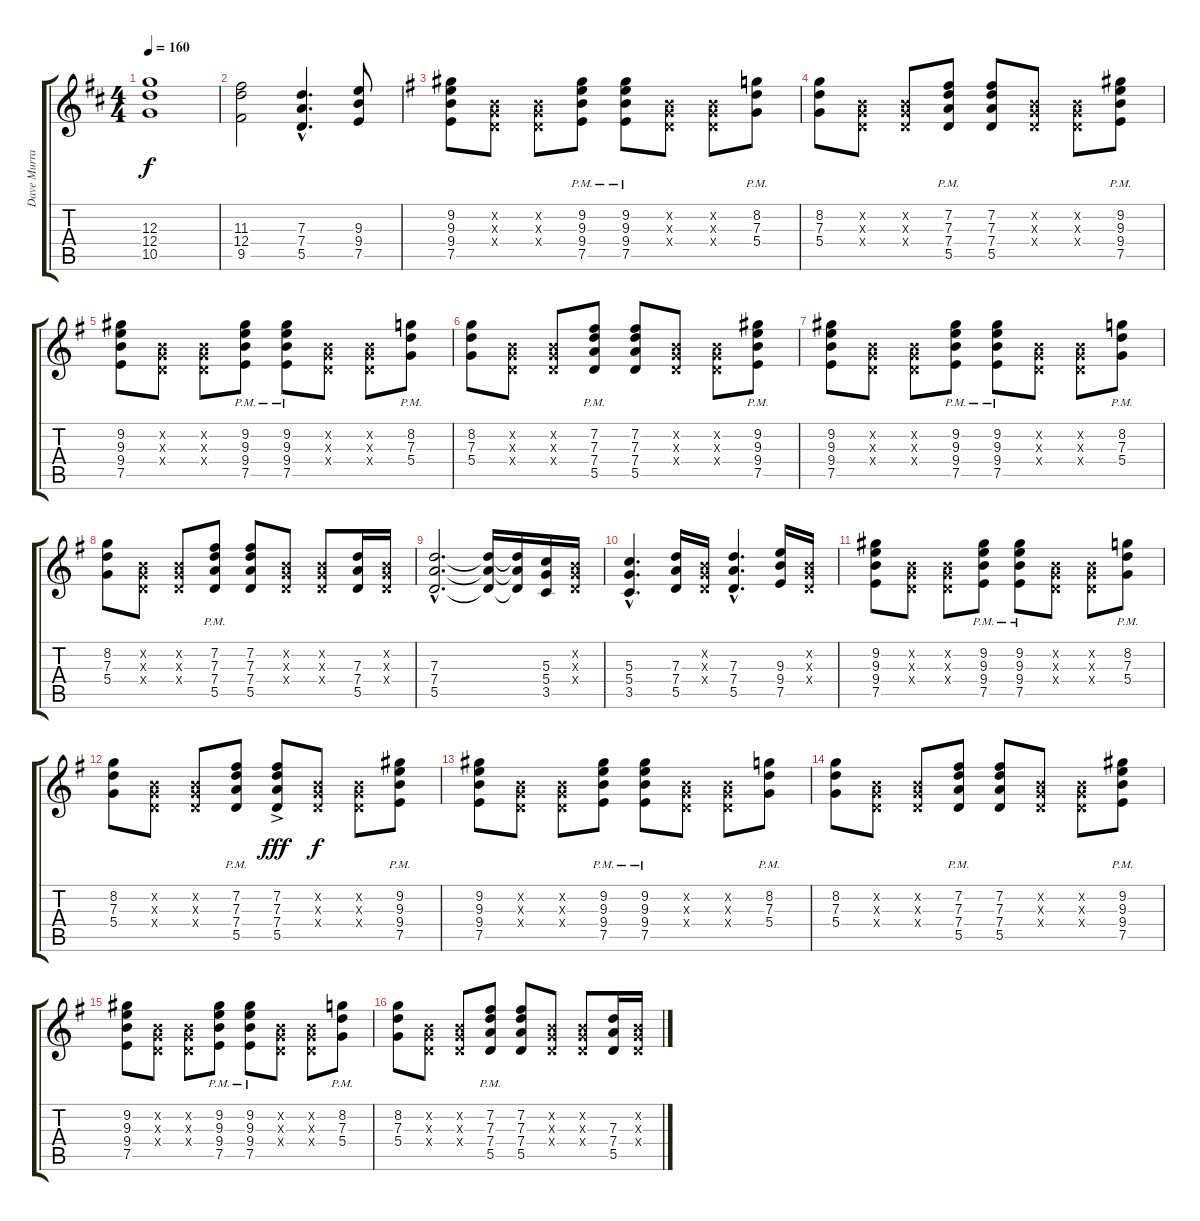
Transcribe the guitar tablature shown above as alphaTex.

\track ("Dave Murray" "Dave Murra") {instrument overdrivenguitar}
\staff {score tabs}
\tuning (E4 B3 G3 D3 A2 E2) {hide}
\ts (4 4)
\tempo 160
\clef g2
\ks d
(12.3 12.4 10.5).1{dy f} |
(11.3 12.4 9.5).2 (7.3{hac} 7.4{hac} 5.5{hac}).4{d} (9.3 9.4 7.5).8 |
\ks g
(9.2 9.3 9.4 7.5).8 (0.2{x} 0.3{x} 0.4{x}).8 (0.2{x} 0.3{x} 0.4{x}).8 (9.2{pm} 9.3{pm} 9.4{pm} 7.5{pm}).8 (9.2{pm} 9.3{pm} 9.4{pm} 7.5{pm}).8 (0.2{x} 0.3{x} 0.4{x}).8 (0.2{x} 0.3{x} 0.4{x}).8 (8.2{pm} 7.3{pm} 5.4{pm}).8 |
(8.2 7.3 5.4).8 (0.2{x} 0.3{x} 0.4{x}).8 (0.2{x} 0.3{x} 0.4{x}).8 (7.2{pm} 7.3{pm} 7.4{pm} 5.5{pm}).8 (7.2 7.3 7.4 5.5).8 (0.2{x} 0.3{x} 0.4{x}).8 (0.2{x} 0.3{x} 0.4{x}).8 (9.2{pm} 9.3{pm} 9.4{pm} 7.5{pm}).8 |
(9.2 9.3 9.4 7.5).8 (0.2{x} 0.3{x} 0.4{x}).8 (0.2{x} 0.3{x} 0.4{x}).8 (9.2{pm} 9.3{pm} 9.4 7.5{pm}).8 (9.2{pm} 9.3{pm} 9.4 7.5{pm}).8 (0.2{x} 0.3{x} 0.4{x}).8 (0.2{x} 0.3{x} 0.4{x}).8 (8.2{pm} 7.3{pm} 5.4{pm}).8 |
(8.2 7.3 5.4).8 (0.2{x} 0.3{x} 0.4{x}).8 (0.2{x} 0.3{x} 0.4{x}).8 (7.2{pm} 7.3{pm} 7.4{pm} 5.5{pm}).8 (7.2 7.3 7.4 5.5).8 (0.2{x} 0.3{x} 0.4{x}).8 (0.2{x} 0.3{x} 0.4{x}).8 (9.2{pm} 9.3{pm} 9.4{pm} 7.5{pm}).8 |
(9.2 9.3 9.4 7.5).8 (0.2{x} 0.3{x} 0.4{x}).8 (0.2{x} 0.3{x} 0.4{x}).8 (9.2{pm} 9.3{pm} 9.4{pm} 7.5{pm}).8 (9.2{pm} 9.3{pm} 9.4{pm} 7.5{pm}).8 (0.2{x} 0.3{x} 0.4{x}).8 (0.2{x} 0.3{x} 0.4{x}).8 (8.2{pm} 7.3{pm} 5.4{pm}).8 |
(8.2 7.3 5.4).8 (0.2{x} 0.3{x} 0.4{x}).8 (0.2{x} 0.3{x} 0.4{x}).8 (7.2{pm} 7.3{pm} 7.4{pm} 5.5{pm}).8 (7.2 7.3 7.4 5.5).8 (0.2{x} 0.3{x} 0.4{x}).8 (0.2{x} 0.3{x} 0.4{x}).8 (7.3 7.4 5.5).16 (0.2{x} 0.3{x} 0.4{x}).16 |
(7.3{hac} 7.4{hac} 5.5{hac}).2{d} (7.3{t} 7.4{t} 5.5{t}).16 (7.3{t} 7.4{t} 5.5{t}).16 (5.3 5.4 3.5).16 (0.2{x} 0.3{x} 0.4{x}).16 |
(5.3{hac} 5.4{hac} 3.5{hac}).4{d} (7.3 7.4 5.5).16 (0.2{x} 0.3{x} 0.4{x}).16 (7.3{hac} 7.4{hac} 5.5{hac}).4{d} (9.3 9.4 7.5).16 (0.2{x} 0.3{x} 0.4{x}).16 |
(9.2 9.3 9.4 7.5).8 (0.2{x} 0.3{x} 0.4{x}).8 (0.2{x} 0.3{x} 0.4{x}).8 (9.2{pm} 9.3{pm} 9.4{pm} 7.5).8 (9.2{pm} 9.3{pm} 9.4{pm} 7.5{pm}).8 (0.2{x} 0.3{x} 0.4{x}).8 (0.2{x} 0.3{x} 0.4{x}).8 (8.2{pm} 7.3{pm} 5.4{pm}).8 |
(8.2 7.3 5.4).8 (0.2{x} 0.3{x} 0.4{x}).8 (0.2{x} 0.3{x} 0.4{x}).8 (7.2{pm} 7.3{pm} 7.4{pm} 5.5{pm}).8 (7.2{ac} 7.3{ac} 7.4{ac} 5.5{ac}).8{dy fff} (0.2{x} 0.3{x} 0.4{x}).8{dy f} (0.2{x} 0.3{x} 0.4{x}).8 (9.2{pm} 9.3{pm} 9.4{pm} 7.5{pm}).8 |
(9.2 9.3 9.4 7.5).8 (0.2{x} 0.3{x} 0.4{x}).8 (0.2{x} 0.3{x} 0.4{x}).8 (9.2{pm} 9.3{pm} 9.4 7.5{pm}).8 (9.2{pm} 9.3{pm} 9.4{pm} 7.5{pm}).8 (0.2{x} 0.3{x} 0.4{x}).8 (0.2{x} 0.3{x} 0.4{x}).8 (8.2{pm} 7.3{pm} 5.4{pm}).8 |
(8.2 7.3 5.4).8 (0.2{x} 0.3{x} 0.4{x}).8 (0.2{x} 0.3{x} 0.4{x}).8 (7.2{pm} 7.3{pm} 7.4{pm} 5.5{pm}).8 (7.2 7.3 7.4 5.5).8 (0.2{x} 0.3{x} 0.4{x}).8 (0.2{x} 0.3{x} 0.4{x}).8 (9.2{pm} 9.3{pm} 9.4{pm} 7.5{pm}).8 |
(9.2 9.3 9.4 7.5).8 (0.2{x} 0.3{x} 0.4{x}).8 (0.2{x} 0.3{x} 0.4{x}).8 (9.2{pm} 9.3{pm} 9.4{pm} 7.5{pm}).8 (9.2{pm} 9.3{pm} 9.4{pm} 7.5{pm}).8 (0.2{x} 0.3{x} 0.4{x}).8 (0.2{x} 0.3{x} 0.4{x}).8 (8.2{pm} 7.3{pm} 5.4{pm}).8 |
(8.2 7.3 5.4).8 (0.2{x} 0.3{x} 0.4{x}).8 (0.2{x} 0.3{x} 0.4{x}).8 (7.2{pm} 7.3{pm} 7.4{pm} 5.5{pm}).8 (7.2 7.3 7.4 5.5).8 (0.2{x} 0.3{x} 0.4{x}).8 (0.2{x} 0.3{x} 0.4{x}).8 (7.3 7.4 5.5).16 (0.2{x} 0.3{x} 0.4{x}).16
